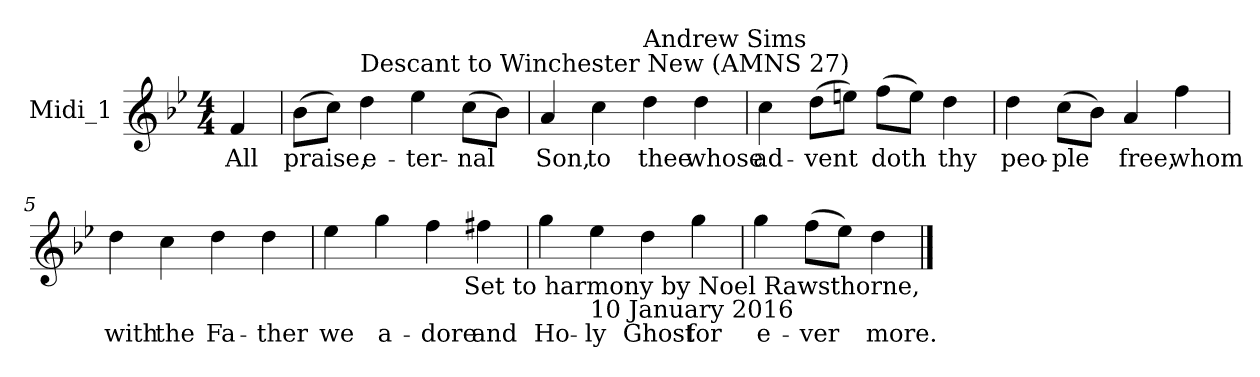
**kern	**text
*part1	*part1
*staff1	*staff1
*I"Midi_1	*
*clefG2	*
*k[b-e-]	*
*B-:	*
*M4/4	*
=	=
!	!LO:LY:b
4f	All
=1	=1
!	!LO:LY:b
(>8b-L	praise,
8ccJ)	.
!LO:TX:a:t=Descant to Winchester New (AMNS 27)	!
!	!LO:LY:b
4dd	e-
!	!LO:LY:b
4ee-	-ter-
!	!LO:LY:b
(>8ccL	-nal
8b-J)	.
=2	=2
!	!LO:LY:b
4a	Son,
!	!LO:LY:b
4cc	to
!LO:TX:a:t=Andrew Sims	!
!	!LO:LY:b
4dd	thee
!	!LO:LY:b
4dd	whose
!!LO:LB:g=z
=3	=3
!	!LO:LY:b
4cc	ad-
!	!LO:LY:b
(>8ddL	-vent
8eenJ)	.
!	!LO:LY:b
(>8ffL	doth
8eeJ)	.
!	!LO:LY:b
4dd	thy
=4	=4
!	!LO:LY:b
4dd	peo-
!	!LO:LY:b
(>8ccL	-ple
8b-J)	.
!	!LO:LY:b
4a	free,
!	!LO:LY:b
4ff	whom
=5	=5
!	!LO:LY:b
4dd	with
!	!LO:LY:b
4cc	the
!	!LO:LY:b
4dd	Fa-
!	!LO:LY:b
4dd	-ther
!!LO:LB:g=z
=6	=6
!	!LO:LY:b
4ee-	we
!	!LO:LY:b
4gg	a-
!	!LO:LY:b
4ff	-dore
!	!LO:LY:b
4ff#X	and
=7	=7
!	!LO:LY:b
4gg	Ho-
!	!LO:LY:b
4ee-	-ly
!	!LO:LY:b
4dd	Ghost
!LO:TX:b:cj:t=Set to harmony by Noel Rawsthorne,\n10 January 2016	!
!	!LO:LY:b
4gg	for
=8	=8
!	!LO:LY:b
4gg	e-
!	!LO:LY:b
(>8ffL	-ver
8ee-J)	.
!	!LO:LY:b
4dd	more.
==	==
*-	*-
